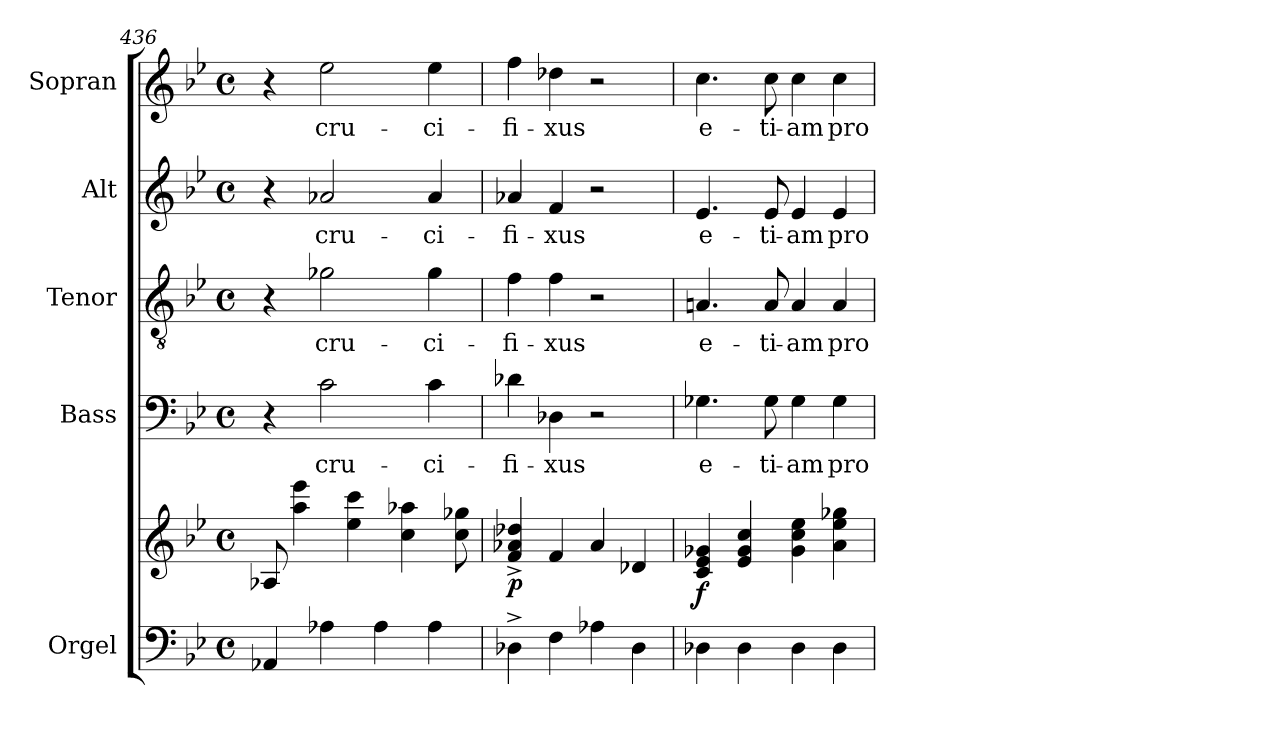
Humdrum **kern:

**kern	**kern	**dynam	**kern	**text	**kern	**text	**kern	**text	**kern	**text
*part5	*part5	*part5	*part4	*part4	*part3	*part3	*part2	*part2	*part1	*part1
*staff6	*staff5	*staff5/6	*staff4	*staff4	*staff3	*staff3	*staff2	*staff2	*staff1	*staff1
*I"Orgel	*	*	*I"Bass	*	*I"Tenor	*	*I"Alt	*	*I"Sopran	*
*I'Org.	*	*	*I'B.	*	*I'T.	*	*I'A.	*	*I'S.	*
*clefF4	*clefG2	*	*clefF4	*	*clefGv2	*	*clefG2	*	*clefG2	*
*k[b-e-]	*k[b-e-]	*	*k[b-e-]	*	*k[b-e-]	*	*k[b-e-]	*	*k[b-e-]	*
*B-:	*B-:	*	*B-:	*	*B-:	*	*B-:	*	*B-:	*
*M4/4	*M4/4	*	*M4/4	*	*M4/4	*	*M4/4	*	*M4/4	*
*met(c)	*met(c)	*	*met(c)	*	*met(c)	*	*met(c)	*	*met(c)	*
=436	=436	=436	=436	=436	=436	=436	=436	=436	=436	=436
4AA-X/	8A-X/	.	4r	.	4r	.	4r	.	4r	.
.	4aa\ 4eee-\	.	.	.	.	.	.	.	.	.
!	!	!	!	!LO:LY:b	!	!LO:LY:b	!	!LO:LY:b	!	!LO:LY:b
4A-X\	.	.	2c\	cru-	2g-X\	cru-	2a-X/	cru-	2ee-\	cru-
.	4ee-\ 4ccc\	.	.	.	.	.	.	.	.	.
4A-\	.	.	.	.	.	.	.	.	.	.
.	4cc\ 4aa-X\	.	.	.	.	.	.	.	.	.
!	!	!	!	!LO:LY:b	!	!LO:LY:b	!	!LO:LY:b	!	!LO:LY:b
4A-\	.	.	4c\	-ci-	4g-\	-ci-	4a-/	-ci-	4ee-\	-ci-
.	8cc\ 8gg-X\	.	.	.	.	.	.	.	.	.
=437	=437	=437	=437	=437	=437	=437	=437	=437	=437	=437
!	!	!LO:DY:b	!	!LO:LY:b	!	!LO:LY:b	!	!LO:LY:b	!	!LO:LY:b
4D-X^>\	4f/^< 4a-X/^< 4dd-X/^<	p	4d-X\	-fi-	4f\	-fi-	4a-X/	-fi-	4ff\	-fi-
!	!	!	!	!LO:LY:b	!	!LO:LY:b	!	!LO:LY:b	!	!LO:LY:b
4F\	4f/	.	4D-X\	-xus	4f\	-xus	4f/	-xus	4dd-X\	-xus
4A-X\	4a-/	.	2r	.	2r	.	2r	.	2r	.
4D-\	4d-X/	.	.	.	.	.	.	.	.	.
!!LO:LB:g=z
=438	=438	=438	=438	=438	=438	=438	=438	=438	=438	=438
!	!	!LO:DY:b	!	!LO:LY:b	!	!LO:LY:b	!	!LO:LY:b	!	!LO:LY:b
4D-X\	4c/ 4e-/ 4g-X/	f	4.G-X\	e-	4.An/	e-	4.e-/	e-	4.cc\	e-
4D-\	4e-/ 4g-/ 4cc/	.	.	.	.	.	.	.	.	.
!	!	!	!	!LO:LY:b	!	!LO:LY:b	!	!LO:LY:b	!	!LO:LY:b
.	.	.	8G-\	-ti-	8A/	-ti-	8e-/	-ti-	8cc\	-ti-
!	!	!	!	!LO:LY:b	!	!LO:LY:b	!	!LO:LY:b	!	!LO:LY:b
4D-\	4g-\ 4cc\ 4ee-\	.	4G-\	-am	4A/	-am	4e-/	-am	4cc\	-am
!	!	!	!	!LO:LY:b	!	!LO:LY:b	!	!LO:LY:b	!	!LO:LY:b
4D-\	4a\ 4ee-\ 4gg-X\	.	4G-\	pro	4A/	pro	4e-/	pro	4cc\	pro
=	=	=	=	=	=	=	=	=	=	=
*-	*-	*-	*-	*-	*-	*-	*-	*-	*-	*-
